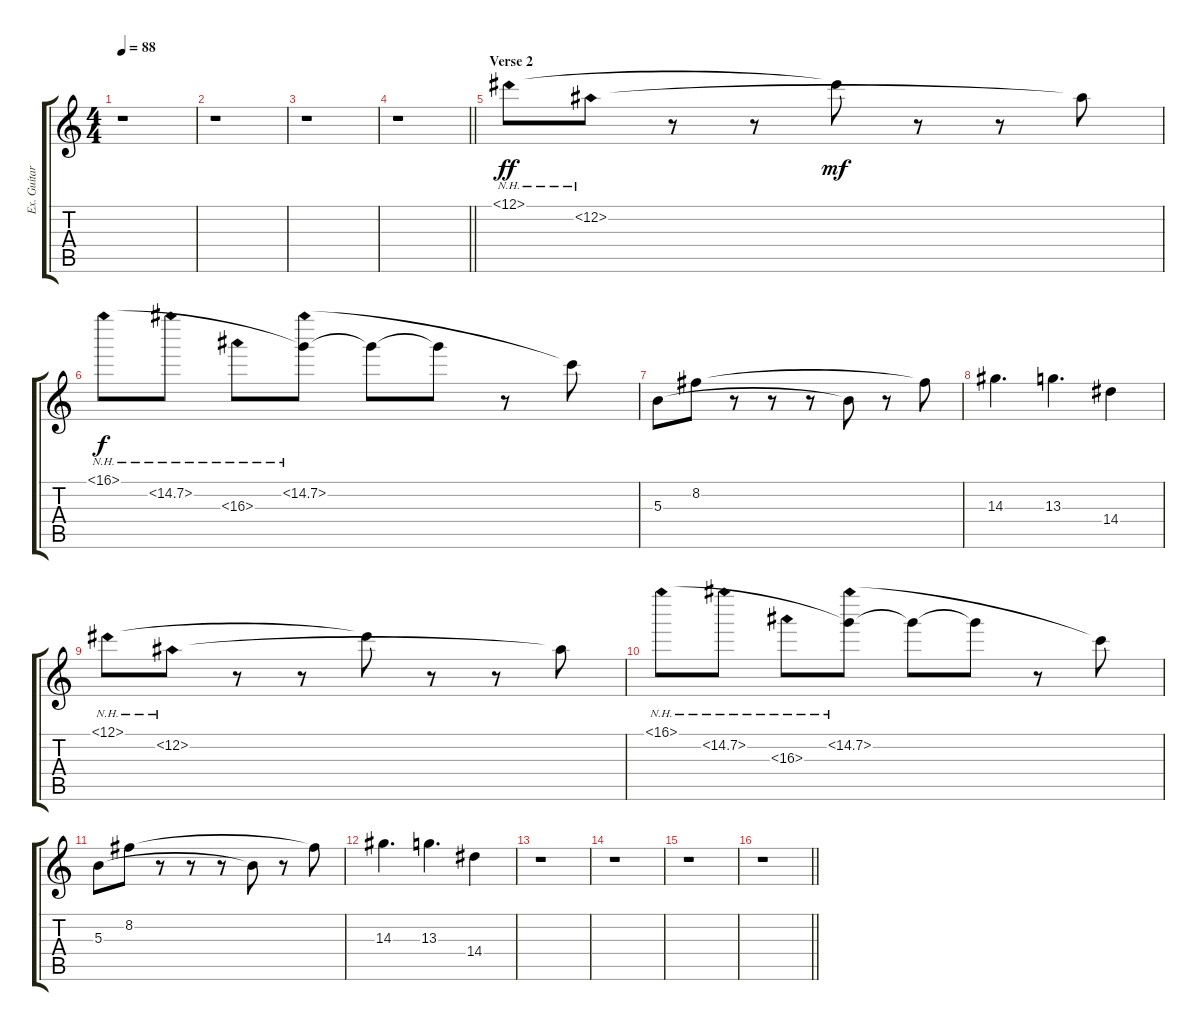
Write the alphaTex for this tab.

\track ("Ex. Guitar" "Ex. Guitar") {instrument electricguitarjazz}
\staff {score tabs}
\tuning (Eb4 Bb3 Gb3 Db3 Ab2 Eb2) {hide}
\ts (4 4)
\tempo 88
\clef g2
\ks c
r.1{dy ff} |
r.1 |
r.1 |
\barLineRight lightlight
r.1 |
\section ("" "Verse 2")
12.1{nh}.8 12.2{nh}.8 r.8 r.8 12.1{t}.8{dy mf} r.8 r.8 12.2{t}.8 |
16.1{nh}.8{dy f} 14.2{nh}.8 16.3{nh}.8 (16.1{t} 14.2{nh}).8 16.1{t}.8 16.1{t}.8 r.8 14.2{t}.8 |
5.3.8 8.2.8 r.8 r.8 r.8 5.3{t}.8 r.8 8.2{t}.8 |
14.3.4{d} 13.3.4{d} 14.4.4 |
12.1{nh}.8 12.2{nh}.8 r.8 r.8 12.1{t}.8 r.8 r.8 12.2{t}.8 |
16.1{nh}.8 14.2{nh}.8 16.3{nh}.8 (16.1{t} 14.2{nh}).8 16.1{t}.8 16.1{t}.8 r.8 14.2{t}.8 |
5.3.8 8.2.8 r.8 r.8 r.8 5.3{t}.8 r.8 8.2{t}.8 |
14.3.4{d} 13.3.4{d} 14.4.4 |
r.1 |
r.1 |
r.1 |
\barLineRight lightlight
r.1
